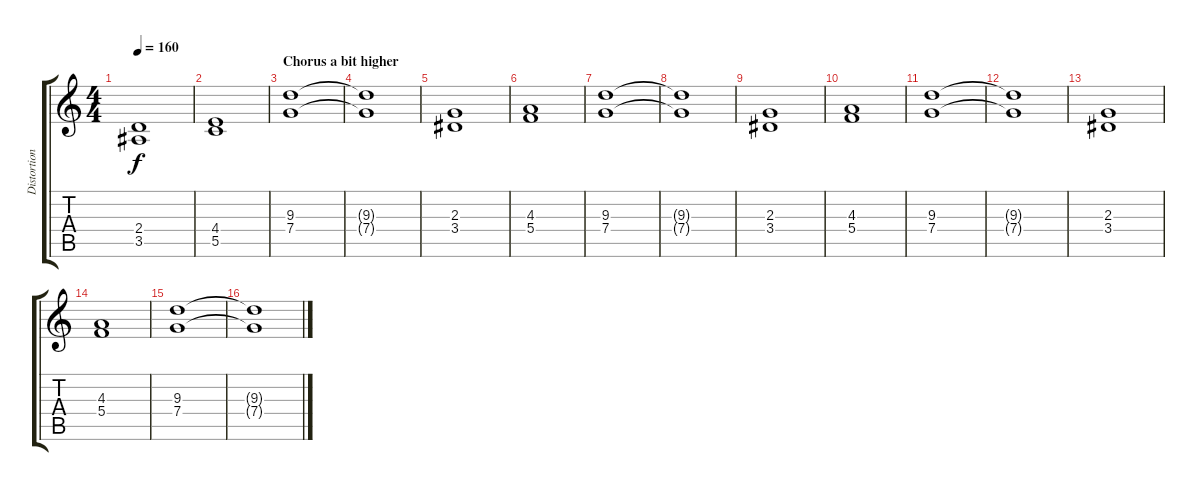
\track ("Distortion Guitar II" "Distortion") {instrument distortionguitar}
\staff {score tabs}
\tuning (D4 A3 F3 C3 G2 D2) {hide}
\ts (4 4)
\tempo 160
\clef g2
\ks c
(2.4 3.5).1{dy f} |
(4.4 5.5).1 |
\section ("" "Chorus a bit higher")
(9.3 7.4).1 |
(9.3{t} 7.4{t}).1 |
(2.3 3.4).1 |
(4.3 5.4).1 |
(9.3 7.4).1 |
(9.3{t} 7.4{t}).1 |
(2.3 3.4).1 |
(4.3 5.4).1 |
(9.3 7.4).1 |
(9.3{t} 7.4{t}).1 |
(2.3 3.4).1 |
(4.3 5.4).1 |
(9.3 7.4).1 |
(9.3{t} 7.4{t}).1
